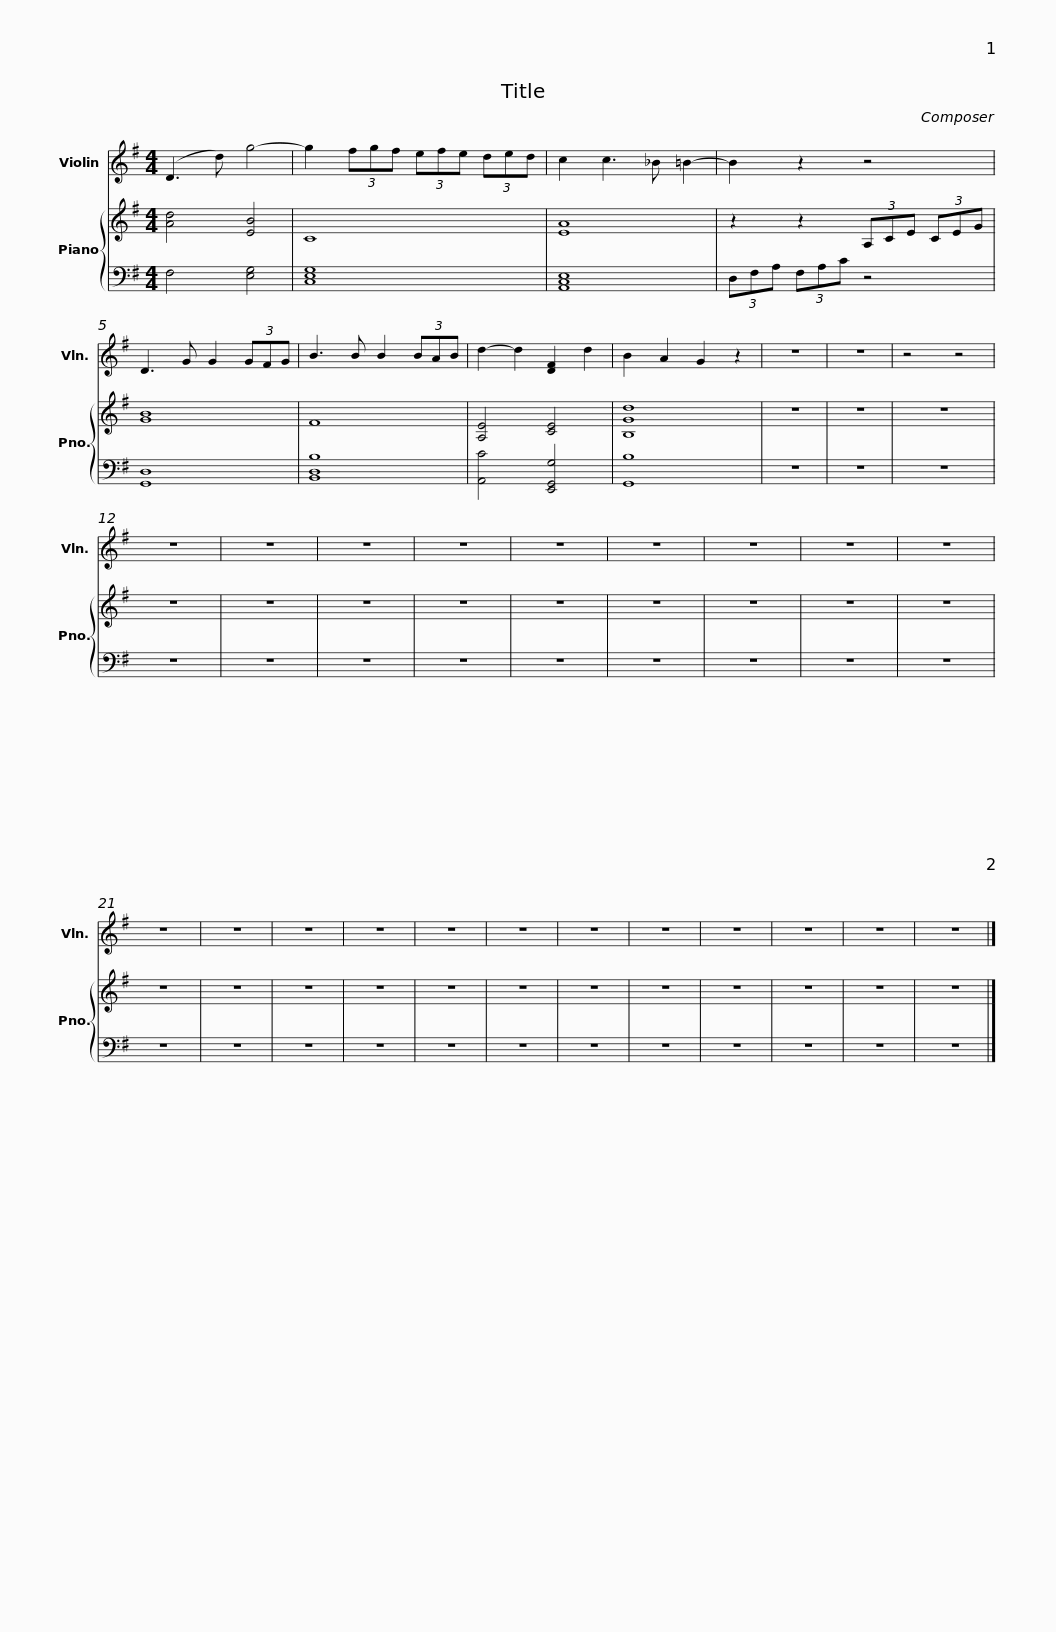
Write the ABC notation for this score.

X:1
%%score 1 { 2 | 3 }
L:1/8
M:4/4
I:linebreak $
K:G
V:1 treble
V:2 treble
V:3 bass
V:1
 (D3 d) g4- | g2 (3fgf (3efe (3ded | c2 c3 _B =B2- | B2 z2 z4 |$ D3 G G2 (3GFG | %5
 B3 B B2 (3BAB | d2- d2 [DF]2 d2 | B2 A2 G2 z2 |$ z8 | z8 | %10
 z4 z4 | z8 |$ z8 | z8 | z8 | %15
 z8 |$ z8 | z8 | z8 | z8 |$ %20
 z8 | z8 | z8 | z8 |$ z8 | %25
 z8 | z8 | z8 |$ z8 | z8 | %30
 z8 | z8 |] %32
V:2
 [Ad]4 [EB]4 | C8 | [EA]8 | z2 z2 (3A,CE (3CEG |$ [GB]8 | %5
 F8 | [A,E]4 [CE]4 | [B,Gd]8 |$ z8 | z8 | %10
 z8 | z8 |$ z8 | z8 | z8 | %15
 z8 |$ z8 | z8 | z8 | z8 |$ %20
 z8 | z8 | z8 | z8 |$ z8 | %25
 z8 | z8 | z8 |$ z8 | z8 | %30
 z8 | z8 |] %32
V:3
 F,4 [E,G,]4 | [C,E,G,]8 | [A,,C,E,]8 | (3D,F,A, (3F,A,C z4 |$ [G,,D,]8 | %5
 [B,,D,B,]8 | [A,,C]4 [E,,G,,G,]4 | [G,,B,]8 |$ z8 | z8 | %10
 z8 | z8 |$ z8 | z8 | z8 | %15
 z8 |$ z8 | z8 | z8 | z8 |$ %20
 z8 | z8 | z8 | z8 |$ z8 | %25
 z8 | z8 | z8 |$ z8 | z8 | %30
 z8 | z8 |] %32
